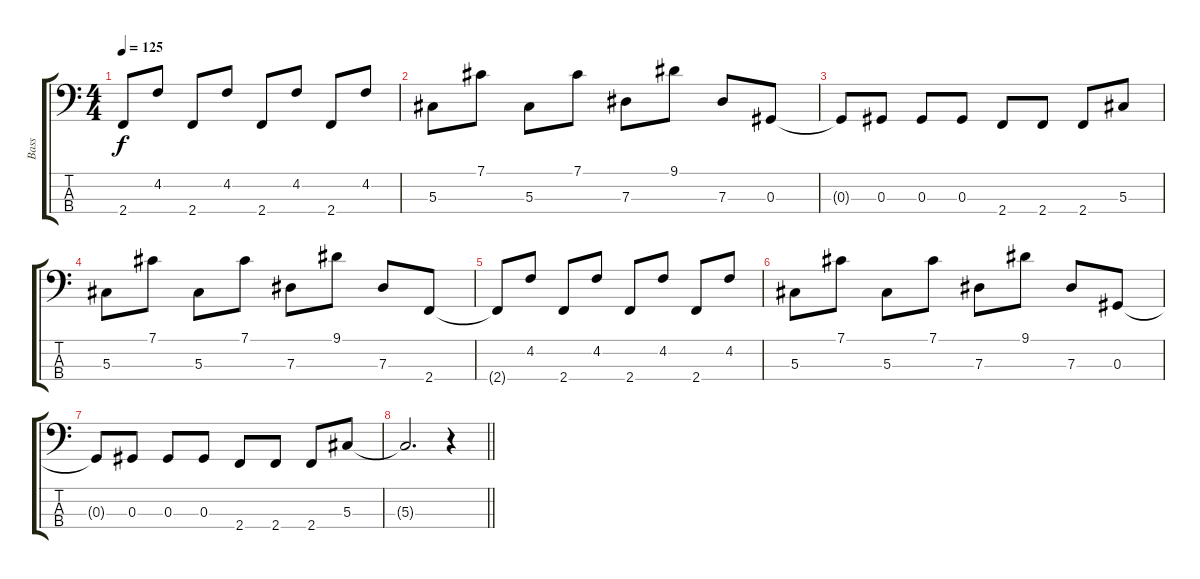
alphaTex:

\track ("Bass" "Bass") {instrument electricbassfinger}
\staff {score tabs}
\tuning (Gb2 Db2 Ab1 Eb1) {hide}
\ts (4 4)
\tempo 125
\clef f4
\ks c
2.4{t}.8{dy f} 4.2.8 2.4.8 4.2.8 2.4.8 4.2.8 2.4.8 4.2.8 |
5.3.8 7.1.8 5.3.8 7.1.8 7.3.8 9.1.8 7.3.8 0.3.8 |
0.3{t}.8 0.3.8 0.3.8 0.3.8 2.4.8 2.4.8 2.4.8 5.3.8 |
5.3.8 7.1.8 5.3.8 7.1.8 7.3.8 9.1.8 7.3.8 2.4.8 |
2.4{t}.8 4.2.8 2.4.8 4.2.8 2.4.8 4.2.8 2.4.8 4.2.8 |
5.3.8 7.1.8 5.3.8 7.1.8 7.3.8 9.1.8 7.3.8 0.3.8 |
0.3{t}.8 0.3.8 0.3.8 0.3.8 2.4.8 2.4.8 2.4.8 5.3.8 |
\barLineRight lightlight
5.3{t}.2{d} r.4
